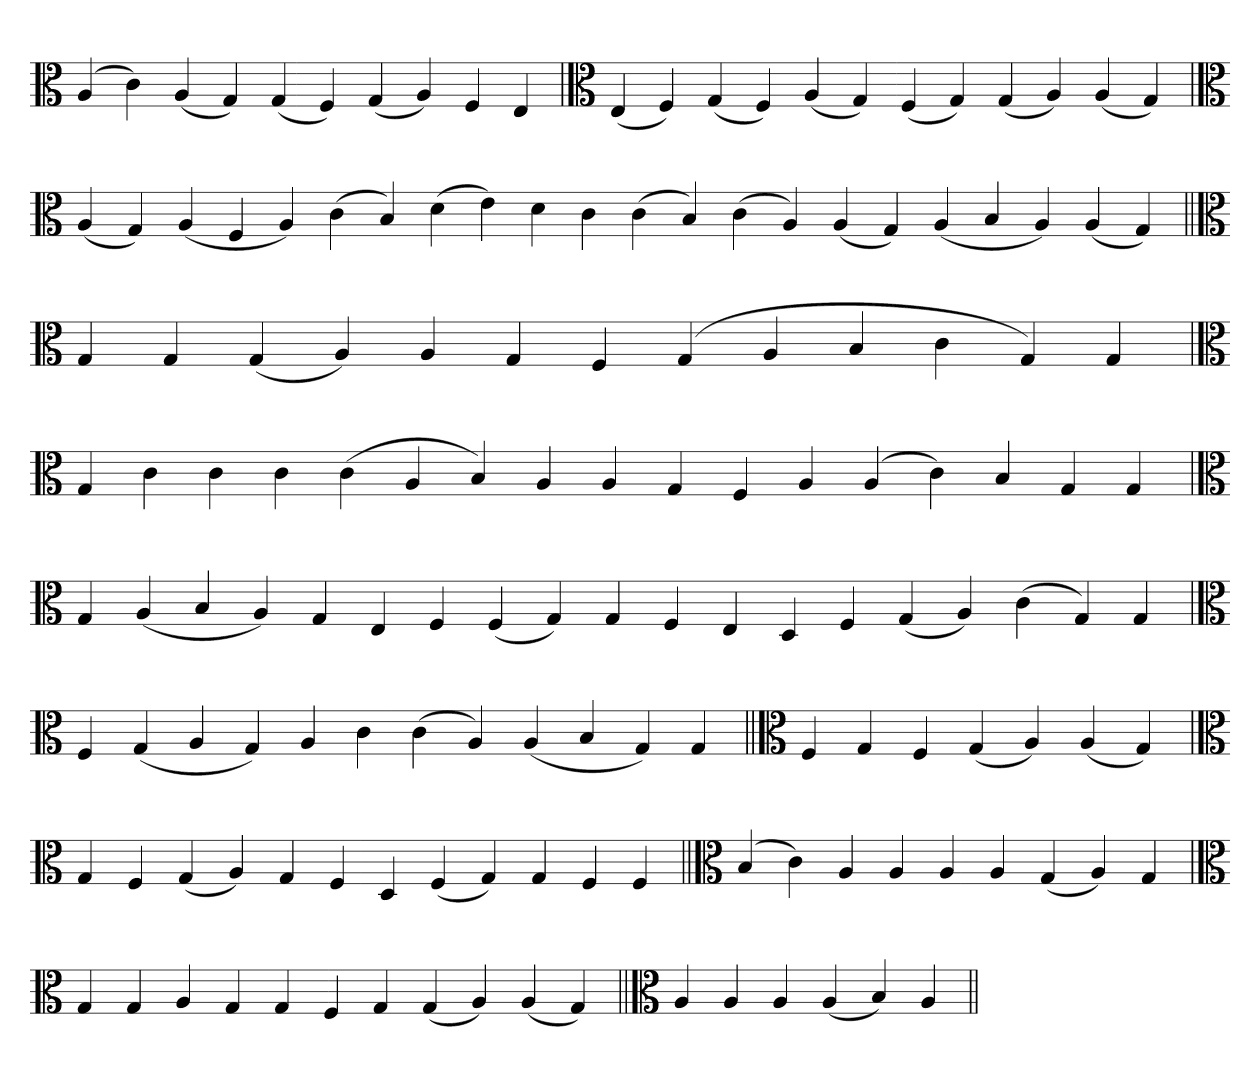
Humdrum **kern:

**kern
*part1
*staff1
*clefC3
=
(4A
4c)
(4A
4G)
(4G
4F)
(4G
4A)
4F
4E
=`
*clefC3
(4E
4F)
(4G
4F)
(4A
4G)
(4F
4G)
(4G
4A)
(4A
4G)
='
*clefC3
(4A
4G)
(4A
4F
4A)
(4c
4B)
(4d
4e)
4d
4c
(4c
4B)
(4c
4A)
(4A
4G)
(4A
4B
4A)
(4A
4G)
=||
*clefC3
4G
4G
(4G
4A)
4A
4G
4F
(4G
4A
4B
4c
4G)
4G
=`
*clefC3
4G
4c
4c
4c
(4c
4A
4B)
4A
4A
4G
4F
4A
(4A
4c)
4B
4G
4G
=
*clefC3
4G
(4A
4B
4A)
4G
4E
4F
(4F
4G)
4G
4F
4E
4D
4F
(4G
4A)
(4c
4G)
4G
=`
*clefC3
4F
(4G
4A
4G)
4A
4c
(4c
4A)
(4A
4B
4G)
4G
=||
*clefC3
4F
4G
4F
(4G
4A)
(4A
4G)
='
*clefC3
4G
4F
(4G
4A)
4G
4F
4D
(4F
4G)
4G
4F
4F
=||
*clefC3
(4B
4c)
4A
4A
4A
4A
(4G
4A)
4G
=`
*clefC3
4G
4G
4A
4G
4G
4F
4G
(4G
4A)
(4A
4G)
=||
*clefC3
4A
4A
4A
(4A
4B)
4A
=||
*-
